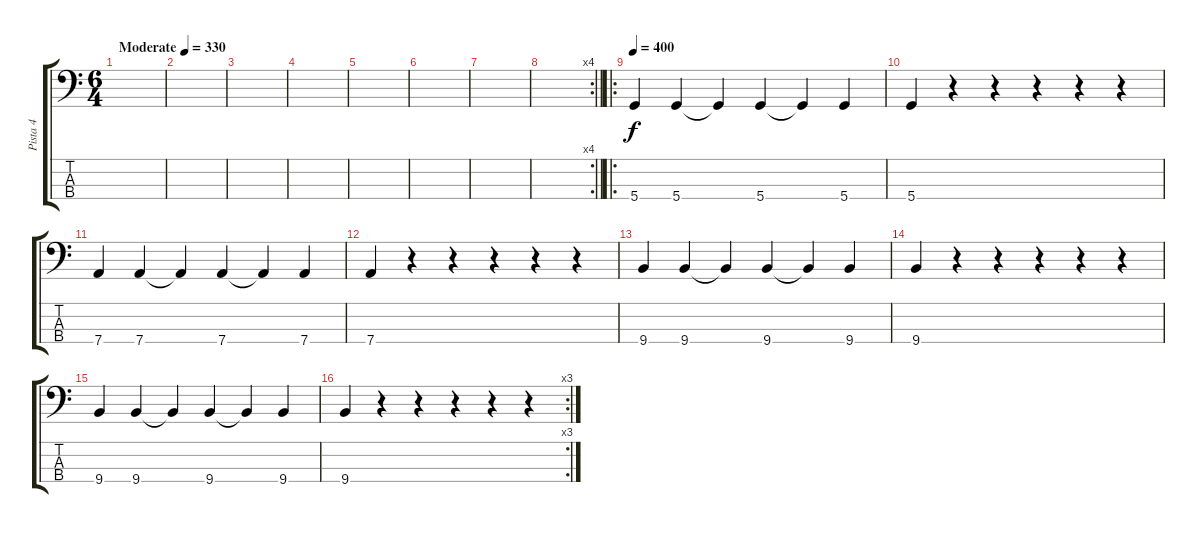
\track ("Pista 4" "Pista 4") {instrument electricbassfinger}
\staff {score tabs}
\tuning (G2 D2 A1 D1) {hide}
\ts (6 4)
\tempo (330 "Moderate")
\clef f4
\ks c
|
|
|
|
|
|
|
\rc 4
\barLineRight lightlight
|
\ro
\tempo 400
5.4.4 5.4.4 5.4{t}.4 5.4.4 5.4{t}.4 5.4.4 |
5.4.4 r.4 r.4 r.4 r.4 r.4 |
7.4.4 7.4.4 7.4{t}.4 7.4.4 7.4{t}.4 7.4.4 |
7.4.4 r.4 r.4 r.4 r.4 r.4 |
9.4.4 9.4.4 9.4{t}.4 9.4.4 9.4{t}.4 9.4.4 |
9.4.4 r.4 r.4 r.4 r.4 r.4 |
9.4.4 9.4.4 9.4{t}.4 9.4.4 9.4{t}.4 9.4.4 |
\rc 3
9.4.4 r.4 r.4 r.4 r.4 r.4
